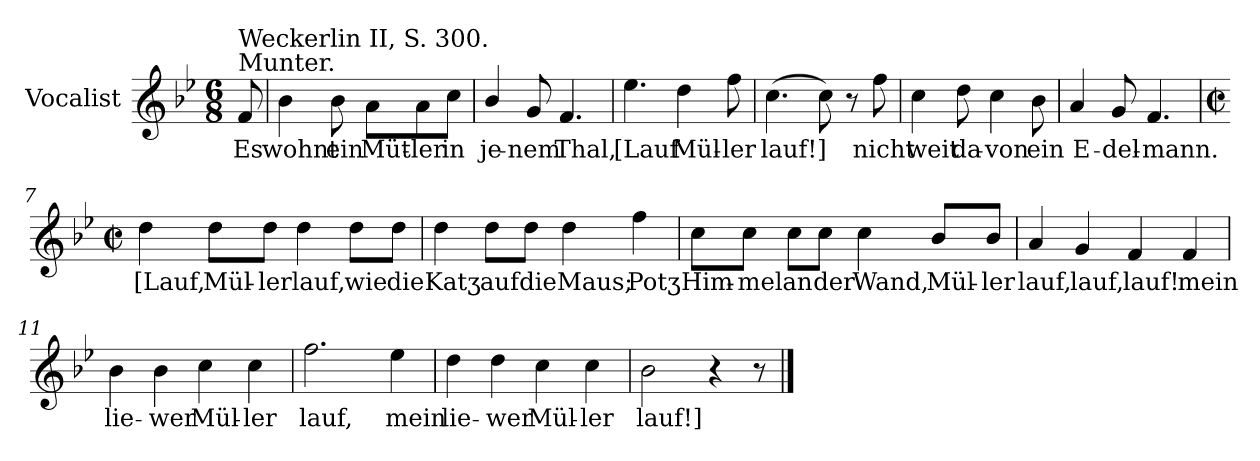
**kern	**text
*part1	*part1
*staff1	*staff1
*I"Vocalist	*
*k[b-e-]	*
*B-:	*
*M6/8	*
=	=
!LO:TX:a:t=Munter.	!
!LO:TX:a:t=Weckerlin II, S. 300.	!
8f	Es
=1	=1
4b-	wohnt
8b-	ein
8aL	Müt-
8a	-ler
8ccJ	in
=2	=2
4b-/	je-
8g	-nem
4.f	Thal,
=3	=3
4.ee-	[Lauf
4dd	Mül-
8ff	-ler
=4	=4
(4.cc	lauf!]
8cc)	.
8r	.
8ff	nicht
=5	=5
4cc	weit
8dd	da-
4cc	-von
8b-	ein
=6	=6
4a	E-
8g	-del-
4.f	-mann.
=7	=7
*M4/4	*
*met(c|)	*
4dd	[Lauf,
8ddL	Mül-
8ddJ	-ler
4dd	lauf,
8ddL	wie
8ddJ	die
=8	=8
4dd	Katʒ
8ddL	auf
8ddJ	die
4dd	Maus;
4ff	Potʒ
=9	=9
8ccL	Him-
8ccJ	-mel
8ccL	an
8ccJ	der
4cc	Wand,
8b-/L	Mül-
8b-/J	-ler
=10	=10
4a	lauf,
4g	lauf,
4f	lauf!
4f	mein
=11	=11
4b-	lie-
4b-	-wer
4cc	Mül-
4cc	-ler
=12	=12
2.ff	lauf,
4ee-	mein
=13	=13
4dd	lie-
4dd	-wer
4cc	Mül-
4cc	-ler
=14	=14
2b-	lauf!]
4r	.
8r	.
==	==
*-	*-
